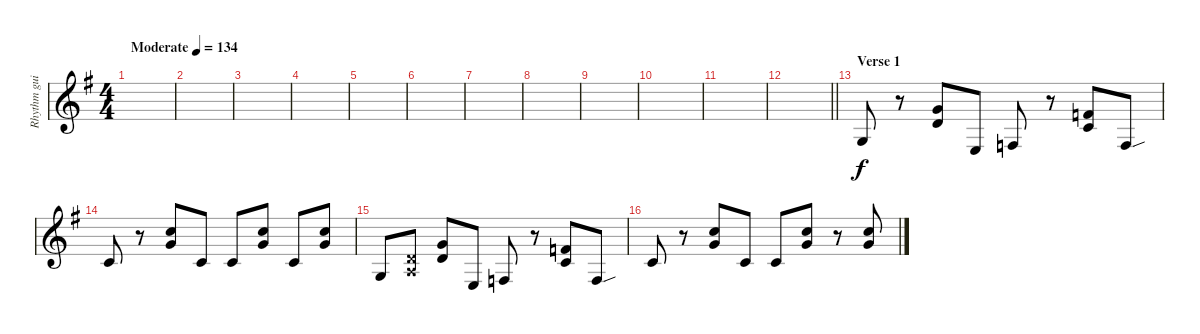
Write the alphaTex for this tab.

\track ("Rhythm guitar" "Rhythm gui") {instrument distortionguitar}
\staff {score}
\tuning (E4 B3 G3 D3 A2 E2) {hide}
\ts (4 4)
\tempo (134 "Moderate")
\clef g2
\ks g
|
|
|
|
|
|
|
|
|
|
|
\barLineRight lightlight
|
\section ("" "Verse 1")
3.6.8 r.8 (5.4 5.5).8 0.6.8 1.6.8 r.8 (3.4 3.5).8 1.6{sou}.8 |
3.5.8 r.8 (5.3 5.4).8 3.5.8 3.5.8 (5.3 5.4).8 3.5.8 (5.3 5.4).8 |
3.6.8 (0.4{x} 0.5{x}).8 (5.4 5.5).8 0.6.8 1.6.8 r.8 (3.4 3.5).8 1.6{sou}.8 |
3.5.8 r.8 (5.3 5.4).8 3.5.8 3.5.8 (5.3 5.4).8 r.8 (5.3 5.4).8
